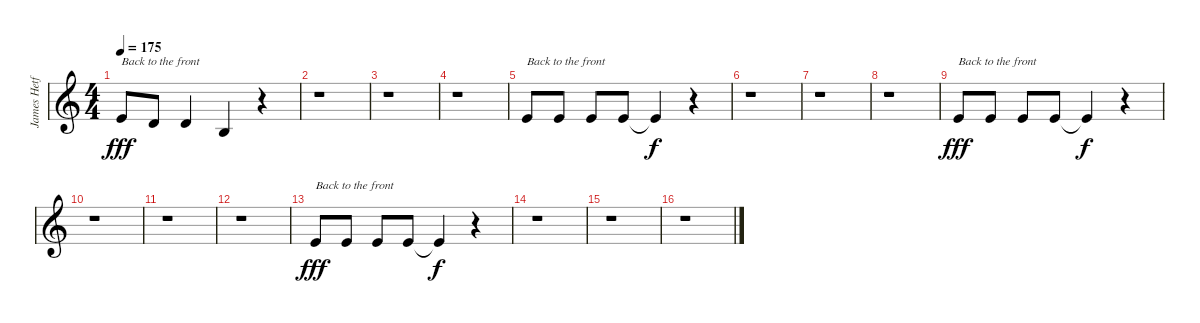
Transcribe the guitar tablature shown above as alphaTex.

\track ("James Hetfield (Vocal)" "James Hetf") {instrument lead6voice}
\staff {score}
\tuning (E4 B3 G3 D3 A2 E2) {hide}
\ts (4 4)
\tempo 175
\clef g2
\ks c
5.2.8{txt "Back to the front" dy fff} 3.2.8 3.2.4 0.2.4 r.4 |
r.1 |
r.1 |
r.1 |
5.2.8{txt "Back to the front"} 5.2.8 5.2.8 5.2.8 5.2{t}.4{dy f} r.4 |
r.1 |
r.1 |
r.1 |
5.2.8{txt "Back to the front" dy fff} 5.2.8 5.2.8 5.2.8 5.2{t}.4{dy f} r.4 |
r.1 |
r.1 |
r.1 |
5.2.8{txt "Back to the front" dy fff} 5.2.8 5.2.8 5.2.8 5.2{t}.4{dy f} r.4 |
r.1 |
r.1 |
r.1
